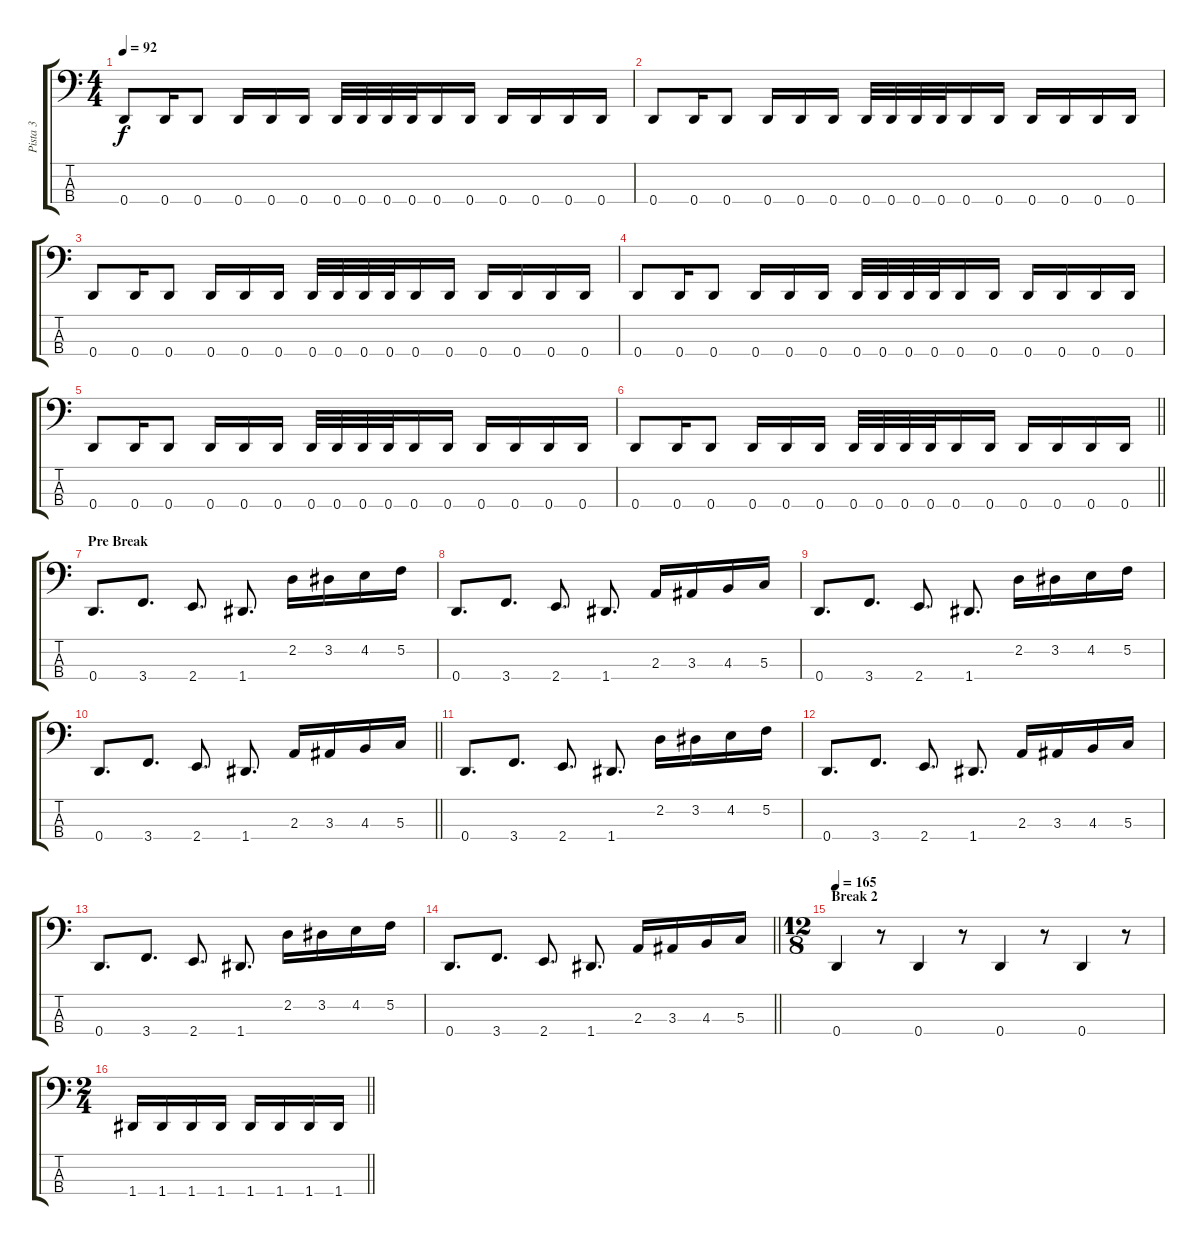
\track ("Pista 3" "Pista 3") {instrument electricbasspick}
\staff {score tabs}
\tuning (F2 C2 G1 D1) {hide}
\ts (4 4)
\tempo 92
\clef f4
\ks c
0.4.8{dy f} 0.4.16 0.4.8 0.4.16 0.4.16 0.4.16 0.4.32 0.4.32 0.4.32 0.4.32 0.4.16 0.4.16 0.4.16 0.4.16 0.4.16 0.4.16 |
0.4.8 0.4.16 0.4.8 0.4.16 0.4.16 0.4.16 0.4.32 0.4.32 0.4.32 0.4.32 0.4.16 0.4.16 0.4.16 0.4.16 0.4.16 0.4.16 |
0.4.8 0.4.16 0.4.8 0.4.16 0.4.16 0.4.16 0.4.32 0.4.32 0.4.32 0.4.32 0.4.16 0.4.16 0.4.16 0.4.16 0.4.16 0.4.16 |
0.4.8 0.4.16 0.4.8 0.4.16 0.4.16 0.4.16 0.4.32 0.4.32 0.4.32 0.4.32 0.4.16 0.4.16 0.4.16 0.4.16 0.4.16 0.4.16 |
0.4.8 0.4.16 0.4.8 0.4.16 0.4.16 0.4.16 0.4.32 0.4.32 0.4.32 0.4.32 0.4.16 0.4.16 0.4.16 0.4.16 0.4.16 0.4.16 |
\barLineRight lightlight
0.4.8 0.4.16 0.4.8 0.4.16 0.4.16 0.4.16 0.4.32 0.4.32 0.4.32 0.4.32 0.4.16 0.4.16 0.4.16 0.4.16 0.4.16 0.4.16 |
\section ("" "Pre Break")
0.4.8{d} 3.4.8{d} 2.4.8{d} 1.4.8{d} 2.2.16 3.2.16 4.2.16 5.2.16 |
0.4.8{d} 3.4.8{d} 2.4.8{d} 1.4.8{d} 2.3.16 3.3.16 4.3.16 5.3.16 |
0.4.8{d} 3.4.8{d} 2.4.8{d} 1.4.8{d} 2.2.16 3.2.16 4.2.16 5.2.16 |
\barLineRight lightlight
0.4.8{d} 3.4.8{d} 2.4.8{d} 1.4.8{d} 2.3.16 3.3.16 4.3.16 5.3.16 |
0.4.8{d} 3.4.8{d} 2.4.8{d} 1.4.8{d} 2.2.16 3.2.16 4.2.16 5.2.16 |
0.4.8{d} 3.4.8{d} 2.4.8{d} 1.4.8{d} 2.3.16 3.3.16 4.3.16 5.3.16 |
0.4.8{d} 3.4.8{d} 2.4.8{d} 1.4.8{d} 2.2.16 3.2.16 4.2.16 5.2.16 |
\barLineRight lightlight
0.4.8{d} 3.4.8{d} 2.4.8{d} 1.4.8{d} 2.3.16 3.3.16 4.3.16 5.3.16 |
\ts (12 8)
\section ("" "Break 2")
\tempo 165
0.4.4 r.8 0.4.4 r.8 0.4.4 r.8 0.4.4 r.8 |
\ts (2 4)
\barLineRight lightlight
1.4.16 1.4.16 1.4.16 1.4.16 1.4.16 1.4.16 1.4.16 1.4.16
